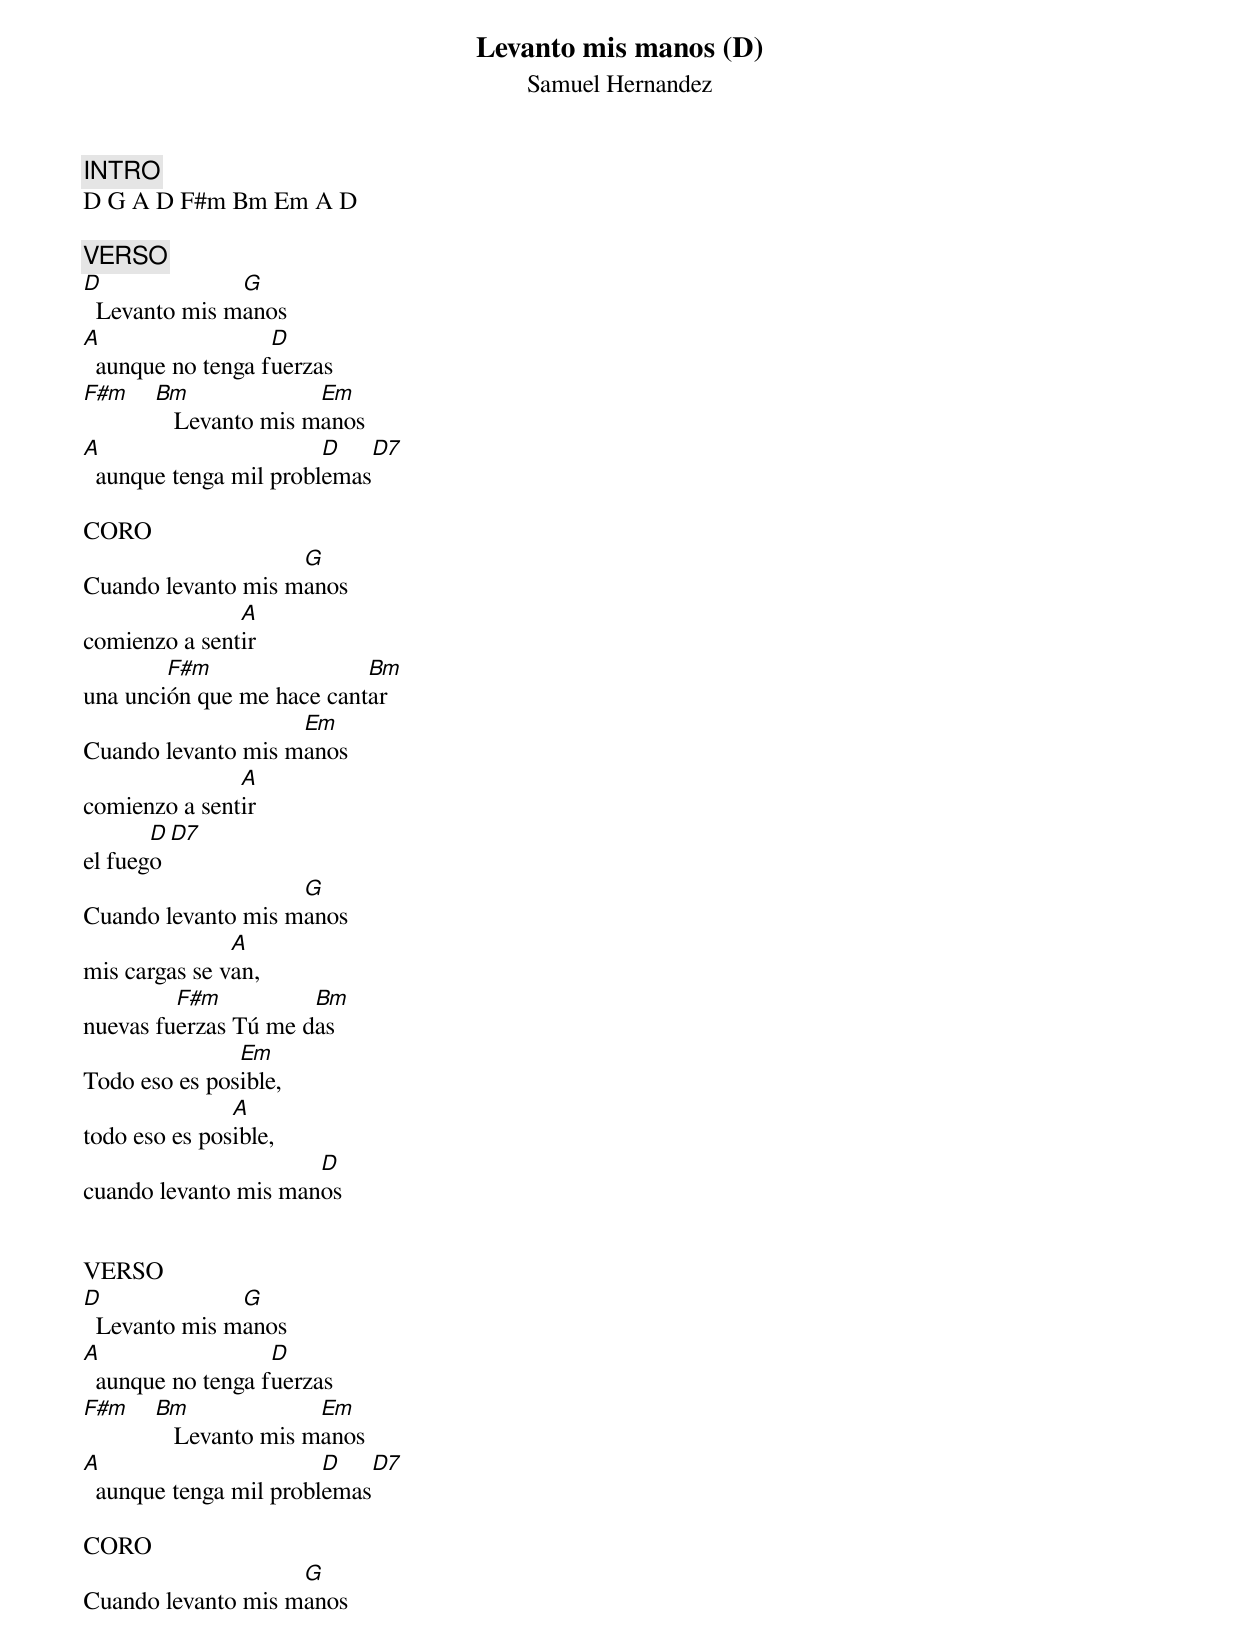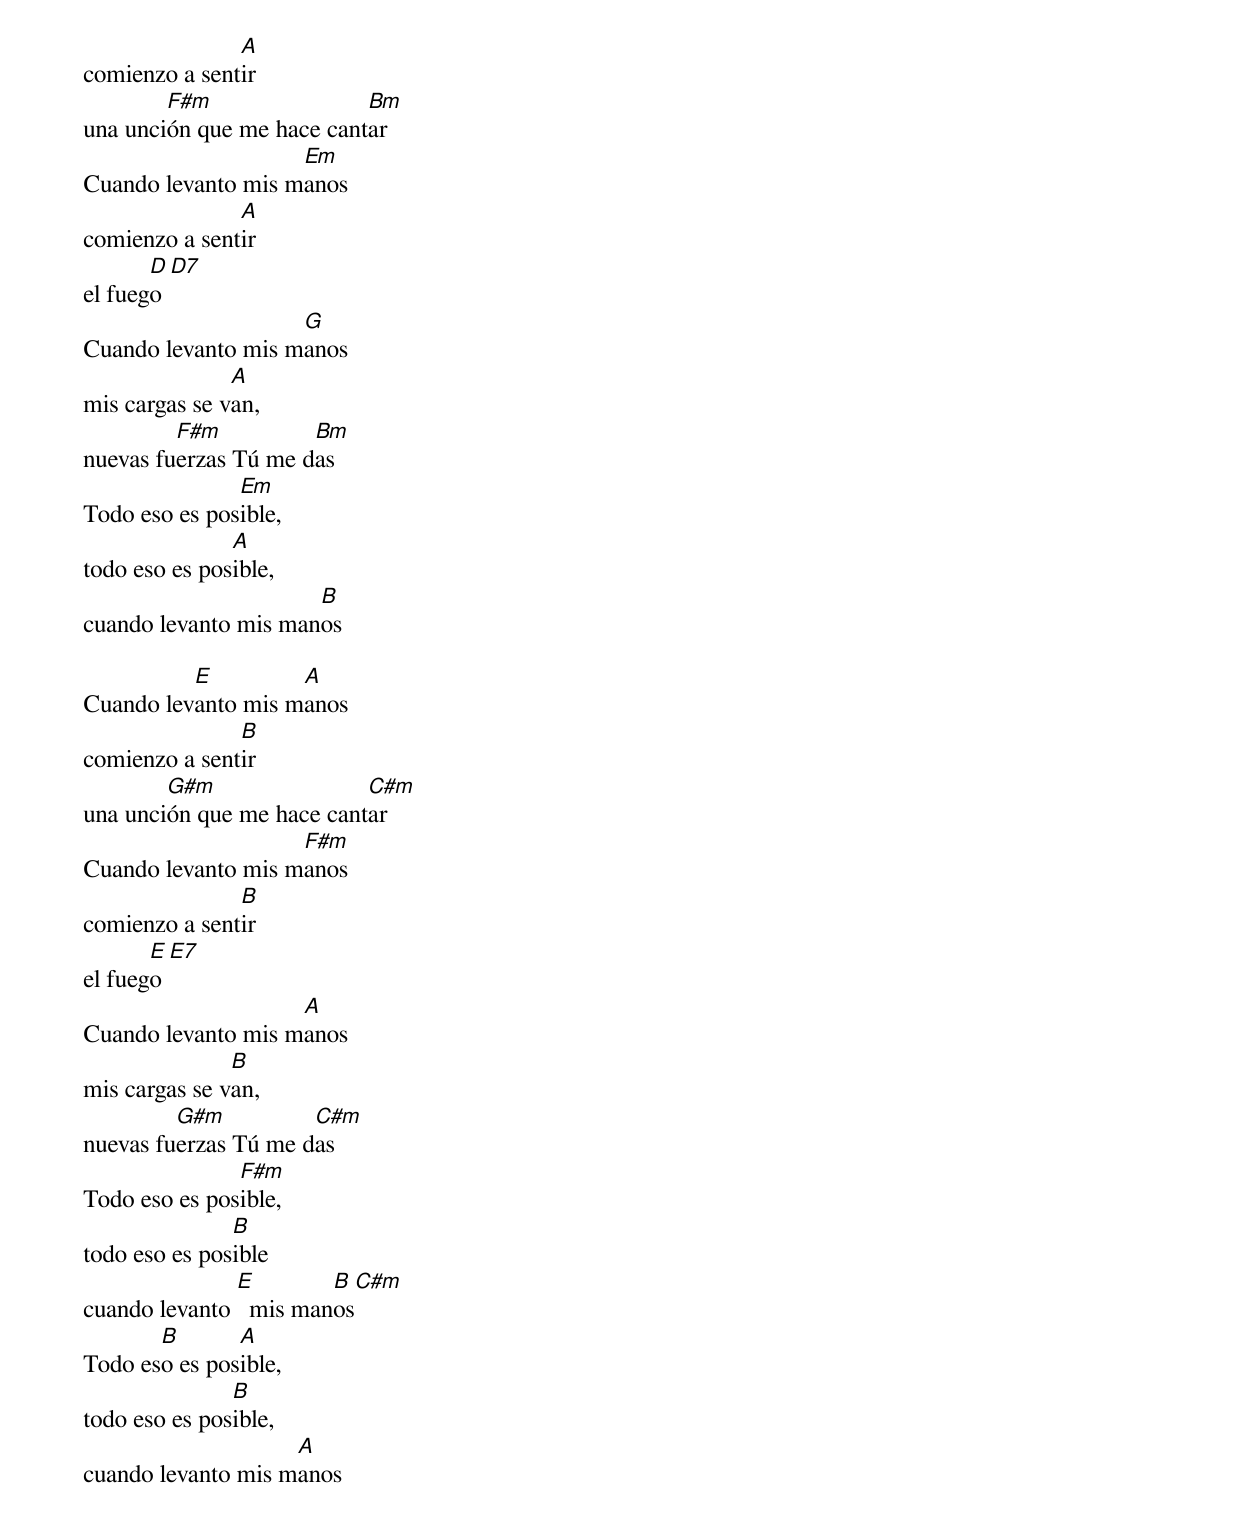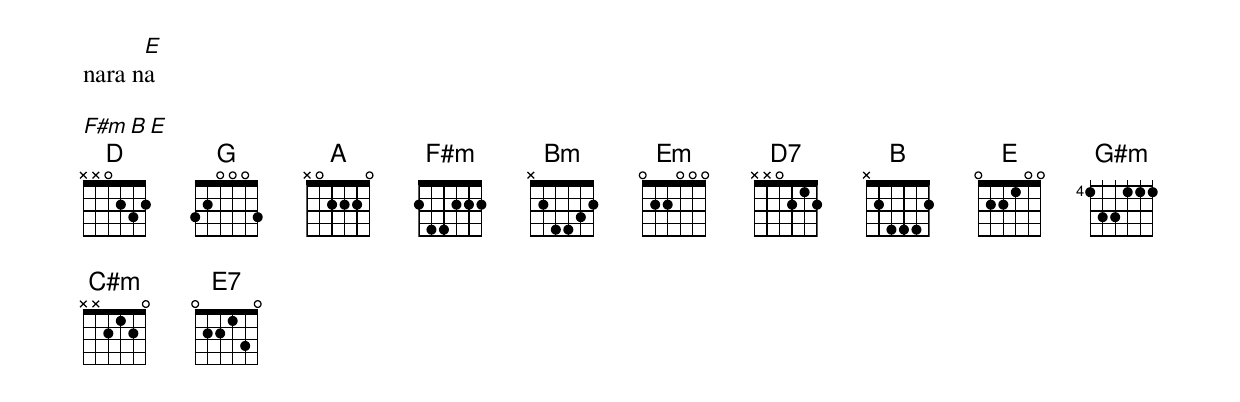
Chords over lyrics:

Levanto mis manos (D)
Samuel Hernandez

INTRO
D G A D F#m Bm Em A D

VERSO
D              G
  Levanto mis manos
A                  D
  aunque no tenga fuerzas
F#m Bm              Em
       Levanto mis manos
A                       D    D7
  aunque tenga mil problemas

CORO
                    G
Cuando levanto mis manos
               A
comienzo a sentir
        F#m                Bm
una unción que me hace cantar
                    Em
Cuando levanto mis manos
               A
comienzo a sentir
       D D7
el fuego
                    G
Cuando levanto mis manos
               A
mis cargas se van,
         F#m          Bm
nuevas fuerzas Tú me das
               Em
Todo eso es posible,
               A
todo eso es posible,
                      D
cuando levanto mis manos


VERSO
D              G
  Levanto mis manos
A                  D
  aunque no tenga fuerzas
F#m Bm              Em
       Levanto mis manos
A                       D    D7
  aunque tenga mil problemas

CORO
                    G
Cuando levanto mis manos
               A
comienzo a sentir
        F#m                Bm
una unción que me hace cantar
                    Em
Cuando levanto mis manos
               A
comienzo a sentir
       D D7
el fuego
                    G
Cuando levanto mis manos
               A
mis cargas se van,
         F#m          Bm
nuevas fuerzas Tú me das
               Em
Todo eso es posible,
               A
todo eso es posible,
                      B
cuando levanto mis manos

          E         A
Cuando levanto mis manos
               B
comienzo a sentir
        G#m                C#m
una unción que me hace cantar
                    F#m
Cuando levanto mis manos
               B
comienzo a sentir
       E E7
el fuego
                    A
Cuando levanto mis manos
               B
mis cargas se van,
         G#m          C#m
nuevas fuerzas Tú me das
               F#m
Todo eso es posible,
               B
todo eso es posible
               E        B  C#m
cuando levanto   mis manos
       B       A
Todo eso es posible,
               B
todo eso es posible,
                    A
cuando levanto mis manos
      E
nara na

F#m  B  E
